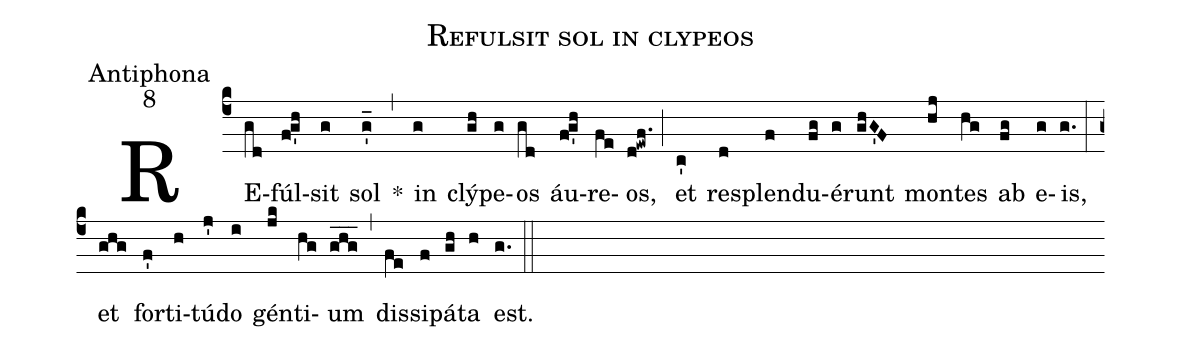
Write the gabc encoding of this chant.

name:Refulsit sol in clypeos;
office-part:Antiphona;
mode:8;
%%
(c4) RE(gd)fúl(f!g'h)sit(g) sol(g'_) *(,) in(g) clý(gh)pe(g)os(gd) áu(f!g'h)re(fe)os,(d!ewf.) (;) et(c') re(d)splen(f)du(fg)é(g)runt(ghG'F) mon(hj)tes(hg) ab(fg) e(g)is,(g.) (:) et(ghg) for(f')ti(h)tú(j')do(i) gén(jk)ti(hg)um(ghg___) (,) dis(fe)si(f)pá(gh)ta(h) est.(g.) (::)
